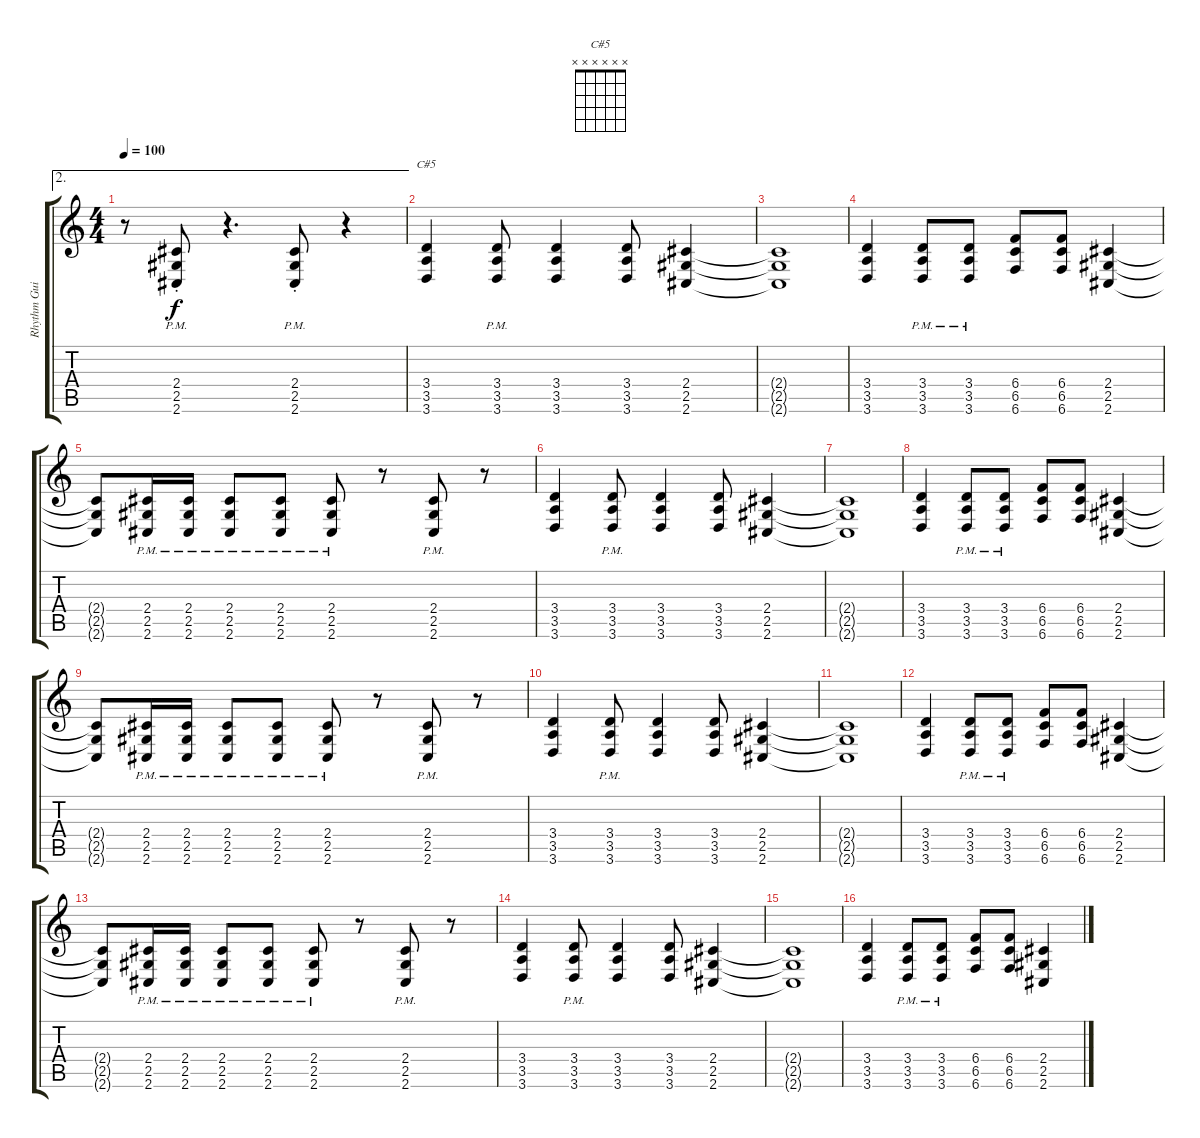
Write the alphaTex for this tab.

\track ("Rhythm Guitar" "Rhythm Gui") {instrument distortionguitar}
\staff {score tabs}
\tuning (Db4 Ab3 E3 B2 Gb2 B1) {hide}
\chord ("C#5" x x x x x x)
\ae 2
\ts (4 4)
\tempo 100
\clef g2
\ks c
r.8{dy f} (2.4{pm st} 2.5{pm st} 2.6{pm st}).8 r.4{d} (2.4{pm st} 2.5{pm st} 2.6{pm st}).8 r.4 |
(3.4 3.5 3.6).4{ch "C#5"} (3.4{pm} 3.5{pm} 3.6{pm}).8 (3.4 3.5 3.6).4 (3.4 3.5 3.6).8 (2.4 2.5 2.6).4 |
(2.4{t} 2.5{t} 2.6{t}).1 |
(3.4 3.5 3.6).4 (3.4{pm} 3.5{pm} 3.6{pm}).8 (3.4{pm} 3.5{pm} 3.6{pm}).8 (6.4 6.5 6.6).8 (6.4 6.5 6.6).8 (2.4 2.5 2.6).4 |
(2.4{t} 2.5{t} 2.6{t}).8 (2.4{pm} 2.5{pm} 2.6{pm}).16 (2.4{pm} 2.5{pm} 2.6{pm}).16 (2.4{pm} 2.5{pm} 2.6{pm}).8 (2.4{pm} 2.5{pm} 2.6{pm}).8 (2.4{pm} 2.5{pm} 2.6{pm}).8 r.8 (2.4{pm} 2.5{pm} 2.6{pm}).8 r.8 |
(3.4 3.5 3.6).4 (3.4{pm} 3.5{pm} 3.6{pm}).8 (3.4 3.5 3.6).4 (3.4 3.5 3.6).8 (2.4 2.5 2.6).4 |
(2.4{t} 2.5{t} 2.6{t}).1 |
(3.4 3.5 3.6).4 (3.4{pm} 3.5{pm} 3.6{pm}).8 (3.4{pm} 3.5{pm} 3.6{pm}).8 (6.4 6.5 6.6).8 (6.4 6.5 6.6).8 (2.4 2.5 2.6).4 |
(2.4{t} 2.5{t} 2.6{t}).8 (2.4{pm} 2.5{pm} 2.6{pm}).16 (2.4{pm} 2.5{pm} 2.6{pm}).16 (2.4{pm} 2.5{pm} 2.6{pm}).8 (2.4{pm} 2.5{pm} 2.6{pm}).8 (2.4{pm} 2.5{pm} 2.6{pm}).8 r.8 (2.4{pm} 2.5{pm} 2.6{pm}).8 r.8 |
(3.4 3.5 3.6).4 (3.4{pm} 3.5{pm} 3.6{pm}).8 (3.4 3.5 3.6).4 (3.4 3.5 3.6).8 (2.4 2.5 2.6).4 |
(2.4{t} 2.5{t} 2.6{t}).1 |
(3.4 3.5 3.6).4 (3.4{pm} 3.5{pm} 3.6{pm}).8 (3.4{pm} 3.5{pm} 3.6{pm}).8 (6.4 6.5 6.6).8 (6.4 6.5 6.6).8 (2.4 2.5 2.6).4 |
(2.4{t} 2.5{t} 2.6{t}).8 (2.4{pm} 2.5{pm} 2.6{pm}).16 (2.4{pm} 2.5{pm} 2.6{pm}).16 (2.4{pm} 2.5{pm} 2.6{pm}).8 (2.4{pm} 2.5{pm} 2.6{pm}).8 (2.4{pm} 2.5{pm} 2.6{pm}).8 r.8 (2.4{pm} 2.5{pm} 2.6{pm}).8 r.8 |
(3.4 3.5 3.6).4 (3.4{pm} 3.5{pm} 3.6{pm}).8 (3.4 3.5 3.6).4 (3.4 3.5 3.6).8 (2.4 2.5 2.6).4 |
(2.4{t} 2.5{t} 2.6{t}).1 |
(3.4 3.5 3.6).4 (3.4{pm} 3.5{pm} 3.6{pm}).8 (3.4{pm} 3.5{pm} 3.6{pm}).8 (6.4 6.5 6.6).8 (6.4 6.5 6.6).8 (2.4 2.5 2.6).4
